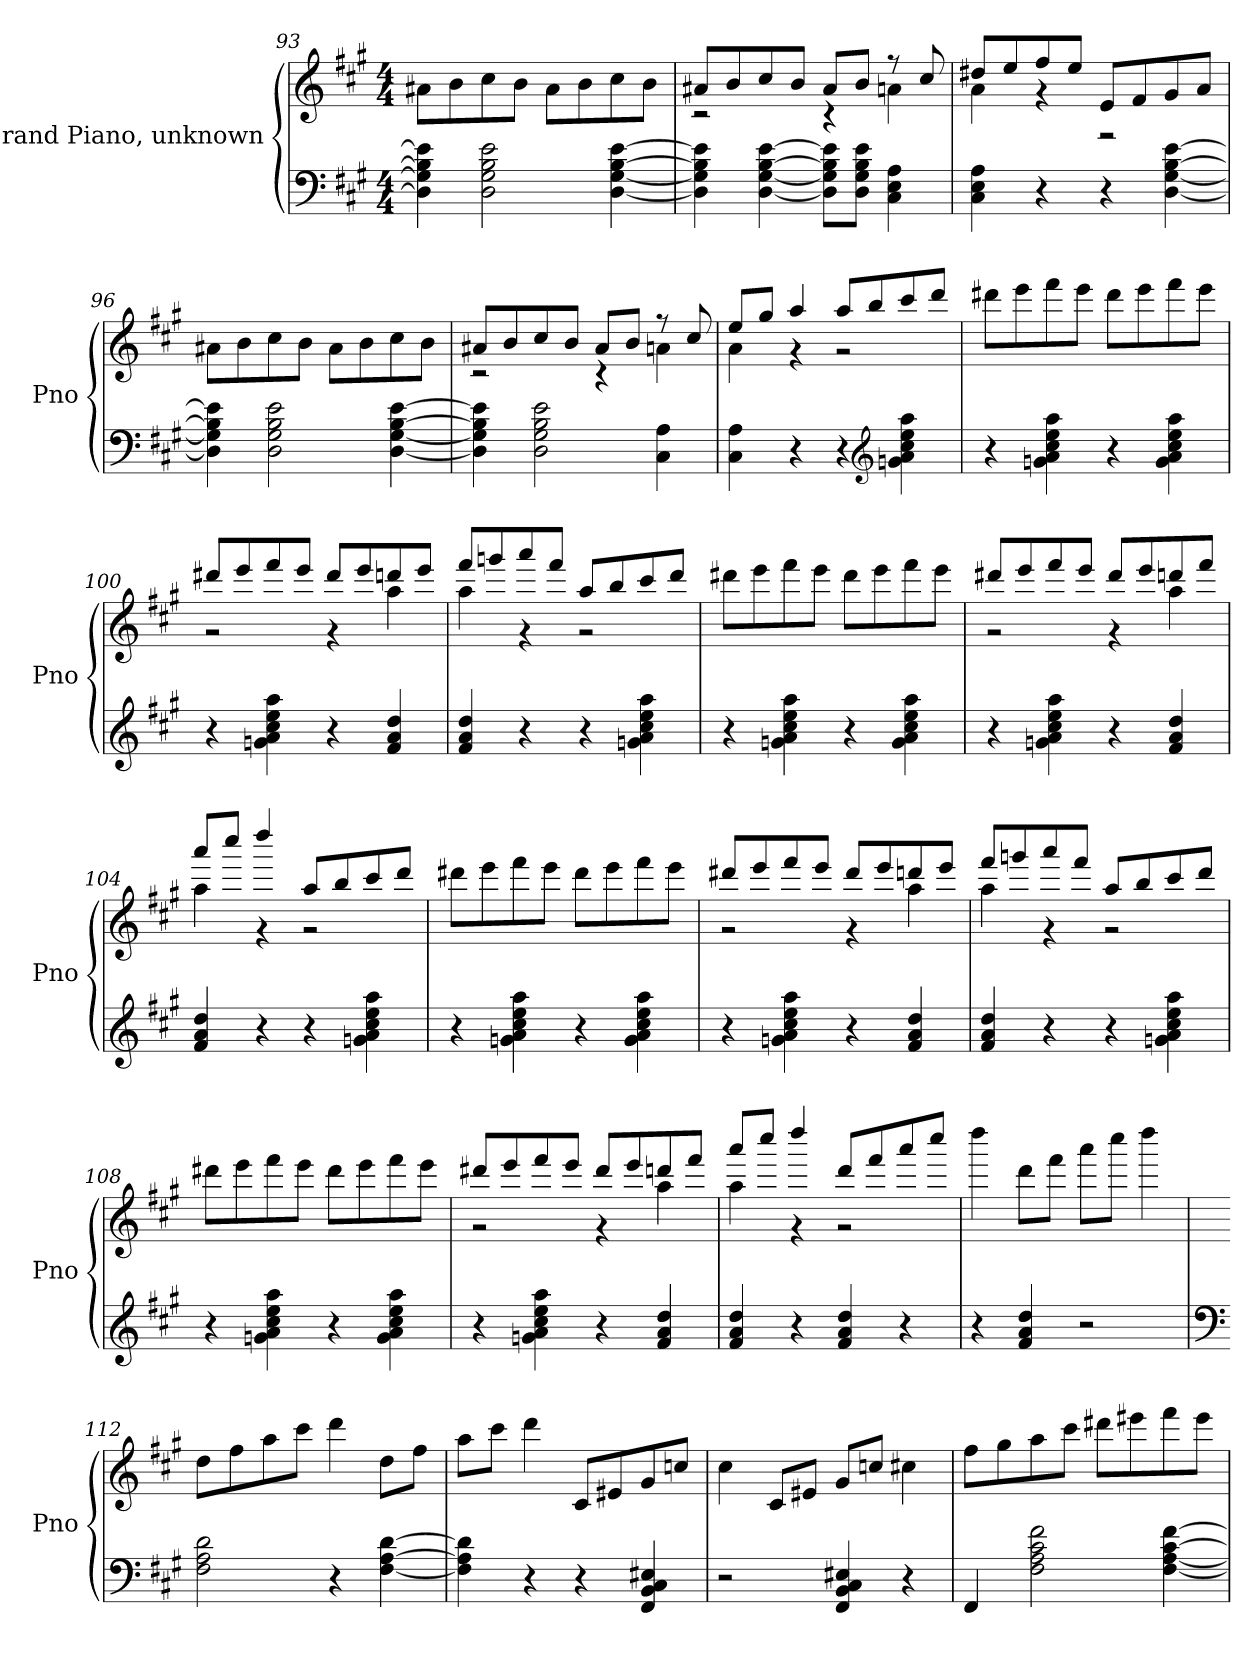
**kern	**kern
*part1	*part1
*staff2	*staff1
*I"Grand Piano, unknown	*
*I'Pno	*
*clefF4	*clefG2
*k[f#c#g#]	*k[f#c#g#]
*M4/4	*M4/4
=93	=93
4D\] 4G#\] 4B\] 4e\]	8a#X\L
.	8b\
2D\ 2G#\ 2B\ 2e\	8cc#\
.	8b\J
.	8a#\L
.	8b\
[4D\ [4G#\ [4B\ [4e\	8cc#\
.	8b\J
=94	=94
*	*^
4D\] 4G#\] 4B\] 4e\]	8a#X/L	2r
.	8b/	.
[4D\ [4G#\ [4B\ [4e\	8cc#/	.
.	8b/J	.
8D\] 8G#\] 8B\] 8e\]L	8a#/L	4r
8D\ 8G#\ 8B\ 8e\J	8b/J	.
4C#\ 4E\ 4A\	8r	4an\
.	8cc#/	.
!!LO:LB:g=z	!!
=95	=95	=95
4C#\ 4E\ 4A\	8dd#X/L	4a\
.	8ee/	.
4r	8ff#/	4r
.	8ee/J	.
4r	8e/L	2r
.	8f#/	.
[4D\ [4G#\ [4B\ [4e\	8g#/	.
.	8a/J	.
*	*v	*v
=96	=96
4D\] 4G#\] 4B\] 4e\]	8a#X\L
.	8b\
2D\ 2G#\ 2B\ 2e\	8cc#\
.	8b\J
.	8a#\L
.	8b\
[4D\ [4G#\ [4B\ [4e\	8cc#\
.	8b\J
=97	=97
*	*^
4D\] 4G#\] 4B\] 4e\]	8a#X/L	2r
.	8b/	.
2D\ 2G#\ 2B\ 2e\	8cc#/	.
.	8b/J	.
.	8a#/L	4r
.	8b/J	.
4C#\ 4A\	8r	4an\
.	8cc#/	.
=98	=98	=98
4C#\ 4A\	8ee/L	4a\
.	8gg#/J	.
4r	4aa/	4r
4r	8aa/L	2r
.	8bb/	.
*clefG2	*	*
4gn\ 4a\ 4cc#\ 4ee\ 4aa\	8ccc#/	.
.	8ddd/J	.
*	*v	*v
!!LO:LB:g=z
=99	=99
4r	8ddd#X\L
.	8eee\
4gn\ 4a\ 4cc#\ 4ee\ 4aa\	8fff#\
.	8eee\J
4r	8ddd#\L
.	8eee\
4g\ 4a\ 4cc#\ 4ee\ 4aa\	8fff#\
.	8eee\J
=100	=100
*	*^
4r	8ddd#X/L	2r
.	8eee/	.
4gn\ 4a\ 4cc#\ 4ee\ 4aa\	8fff#/	.
.	8eee/J	.
4r	8ddd#/L	4r
.	8eee/	.
4f#/ 4a/ 4dd/	8dddn/	4aa\
.	8eee/J	.
=101	=101	=101
4f#/ 4a/ 4dd/	8fff#/L	4aa\
.	8gggn/	.
4r	8aaa/	4r
.	8fff#/J	.
4r	8aa/L	2r
.	8bb/	.
4gn\ 4a\ 4cc#\ 4ee\ 4aa\	8ccc#/	.
.	8ddd/J	.
*	*v	*v
!!LO:LB:g=z
=102	=102
4r	8ddd#X\L
.	8eee\
4gn\ 4a\ 4cc#\ 4ee\ 4aa\	8fff#\
.	8eee\J
4r	8ddd#\L
.	8eee\
4g\ 4a\ 4cc#\ 4ee\ 4aa\	8fff#\
.	8eee\J
=103	=103
*	*^
4r	8ddd#X/L	2r
.	8eee/	.
4gn\ 4a\ 4cc#\ 4ee\ 4aa\	8fff#/	.
.	8eee/J	.
4r	8ddd#/L	4r
.	8eee/	.
4f#/ 4a/ 4dd/	8dddn/	4aa\
.	8fff#/J	.
=104	=104	=104
4f#/ 4a/ 4dd/	8aaa/L	4aa\
.	8cccc#/J	.
4r	4dddd/	4r
4r	8aa/L	2r
.	8bb/	.
4gn\ 4a\ 4cc#\ 4ee\ 4aa\	8ccc#/	.
.	8ddd/J	.
*	*v	*v
=105	=105
4r	8ddd#X\L
.	8eee\
4gn\ 4a\ 4cc#\ 4ee\ 4aa\	8fff#\
.	8eee\J
4r	8ddd#\L
.	8eee\
4g\ 4a\ 4cc#\ 4ee\ 4aa\	8fff#\
.	8eee\J
!!LO:LB:g=z
=106	=106
*	*^
4r	8ddd#X/L	2r
.	8eee/	.
4gn\ 4a\ 4cc#\ 4ee\ 4aa\	8fff#/	.
.	8eee/J	.
4r	8ddd#/L	4r
.	8eee/	.
4f#/ 4a/ 4dd/	8dddn/	4aa\
.	8eee/J	.
=107	=107	=107
4f#/ 4a/ 4dd/	8fff#/L	4aa\
.	8gggn/	.
4r	8aaa/	4r
.	8fff#/J	.
4r	8aa/L	2r
.	8bb/	.
4gn\ 4a\ 4cc#\ 4ee\ 4aa\	8ccc#/	.
.	8ddd/J	.
*	*v	*v
=108	=108
4r	8ddd#X\L
.	8eee\
4gn\ 4a\ 4cc#\ 4ee\ 4aa\	8fff#\
.	8eee\J
4r	8ddd#\L
.	8eee\
4g\ 4a\ 4cc#\ 4ee\ 4aa\	8fff#\
.	8eee\J
!!LO:LB:g=z
=109	=109
*	*^
4r	8ddd#X/L	2r
.	8eee/	.
4gn\ 4a\ 4cc#\ 4ee\ 4aa\	8fff#/	.
.	8eee/J	.
4r	8ddd#/L	4r
.	8eee/	.
4f#/ 4a/ 4dd/	8dddn/	4aa\
.	8fff#/J	.
=110	=110	=110
4f#/ 4a/ 4dd/	8aaa/L	4aa\
.	8cccc#/J	.
4r	4dddd/	4r
4f#/ 4a/ 4dd/	8ddd/L	2r
.	8fff#/	.
4r	8aaa/	.
.	8cccc#/J	.
*	*v	*v
=111	=111
4r	4dddd\
4f#/ 4a/ 4dd/	8ddd\L
.	8fff#\J
2r	8aaa\L
.	8cccc#\J
.	4dddd\
=112	=112
*clefF4	*
2F#\ 2A\ 2d\	8dd\L
.	8ff#\
.	8aa\
.	8ccc#\J
4r	4ddd\
[4F#\ [4A\ [4d\	8dd\L
.	8ff#\J
!!LO:PB:g=z
=113	=113
4F#\] 4A\] 4d\]	8aa\L
.	8ccc#\J
4r	4ddd\
4r	8c#/L
.	8e#X/
4FF#/ 4BB/ 4C#/ 4E#X/	8g#/
.	8ccn/J
=114	=114
2r	4cc#\
.	8c#/L
.	8e#X/J
4FF#/ 4BB/ 4C#/ 4E#X/	8g#/L
.	8ccn/J
4r	4cc#X\
=115	=115
4FF#/	8ff#\L
.	8gg#\
2F#\ 2A\ 2c#\ 2f#\	8aa\
.	8ccc#\J
.	8ddd#X\L
.	8eee#X\
[4F#\ [4A\ [4c#\ [4f#\	8fff#\
.	8eee#\J
=	=
*-	*-
